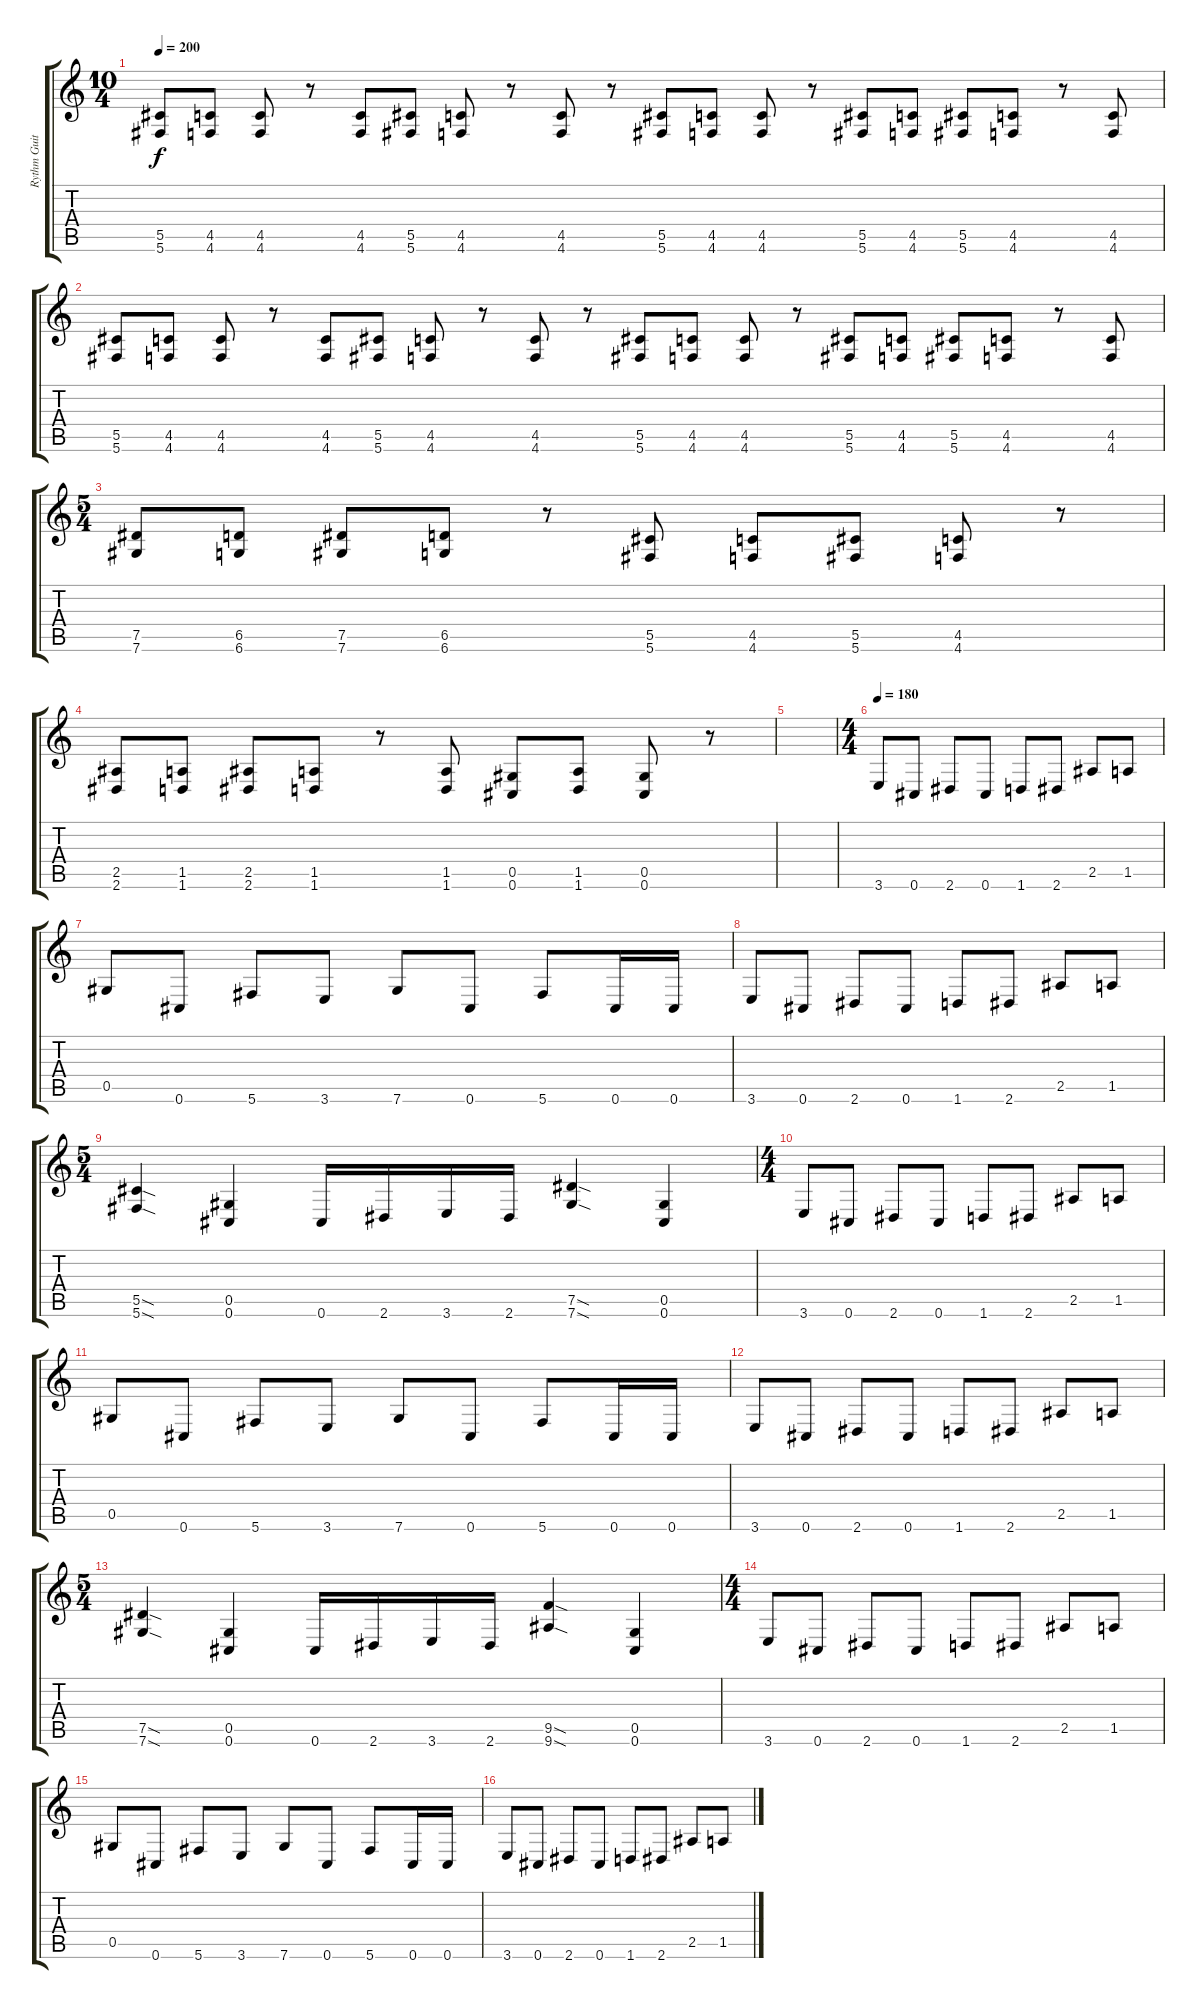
\track ("Rythm Guitar" "Rythm Guit") {instrument distortionguitar}
\staff {score tabs}
\tuning (Eb4 Bb3 Gb3 Db3 Ab2 Db2) {hide}
\ts (10 4)
\tempo 200
\clef g2
\ks c
(5.5 5.6).8{dy f} (4.5 4.6).8 (4.5 4.6).8 r.8 (4.5 4.6).8 (5.5 5.6).8 (4.5 4.6).8 r.8 (4.5 4.6).8 r.8 (5.5 5.6).8 (4.5 4.6).8 (4.5 4.6).8 r.8 (5.5 5.6).8 (4.5 4.6).8 (5.5 5.6).8 (4.5 4.6).8 r.8 (4.5 4.6).8 |
(5.5 5.6).8 (4.5 4.6).8 (4.5 4.6).8 r.8 (4.5 4.6).8 (5.5 5.6).8 (4.5 4.6).8 r.8 (4.5 4.6).8 r.8 (5.5 5.6).8 (4.5 4.6).8 (4.5 4.6).8 r.8 (5.5 5.6).8 (4.5 4.6).8 (5.5 5.6).8 (4.5 4.6).8 r.8 (4.5 4.6).8 |
\ts (5 4)
(7.5 7.6).8 (6.5 6.6).8 (7.5 7.6).8 (6.5 6.6).8 r.8 (5.5 5.6).8 (4.5 4.6).8 (5.5 5.6).8 (4.5 4.6).8 r.8 |
(2.5 2.6).8 (1.5 1.6).8 (2.5 2.6).8 (1.5 1.6).8 r.8 (1.5 1.6).8 (0.5 0.6).8 (1.5 1.6).8 (0.5 0.6).8 r.8 |
|
\ts (4 4)
\tempo 180
3.6.8 0.6.8 2.6.8 0.6.8 1.6.8 2.6.8 2.5.8 1.5.8 |
0.5.8 0.6.8 5.6.8 3.6.8 7.6.8 0.6.8 5.6.8 0.6.16 0.6.16 |
3.6.8 0.6.8 2.6.8 0.6.8 1.6.8 2.6.8 2.5.8 1.5.8 |
\ts (5 4)
(5.5{sod} 5.6{sod}).4 (0.5 0.6).4 0.6.16 2.6.16 3.6.16 2.6.16 (7.5{sod} 7.6{sod}).4 (0.5 0.6).4 |
\ts (4 4)
3.6.8 0.6.8 2.6.8 0.6.8 1.6.8 2.6.8 2.5.8 1.5.8 |
0.5.8 0.6.8 5.6.8 3.6.8 7.6.8 0.6.8 5.6.8 0.6.16 0.6.16 |
3.6.8 0.6.8 2.6.8 0.6.8 1.6.8 2.6.8 2.5.8 1.5.8 |
\ts (5 4)
(7.5{sod} 7.6{sod}).4 (0.5 0.6).4 0.6.16 2.6.16 3.6.16 2.6.16 (9.5{sod} 9.6{sod}).4 (0.5 0.6).4 |
\ts (4 4)
3.6.8 0.6.8 2.6.8 0.6.8 1.6.8 2.6.8 2.5.8 1.5.8 |
0.5.8 0.6.8 5.6.8 3.6.8 7.6.8 0.6.8 5.6.8 0.6.16 0.6.16 |
3.6.8 0.6.8 2.6.8 0.6.8 1.6.8 2.6.8 2.5.8 1.5.8
